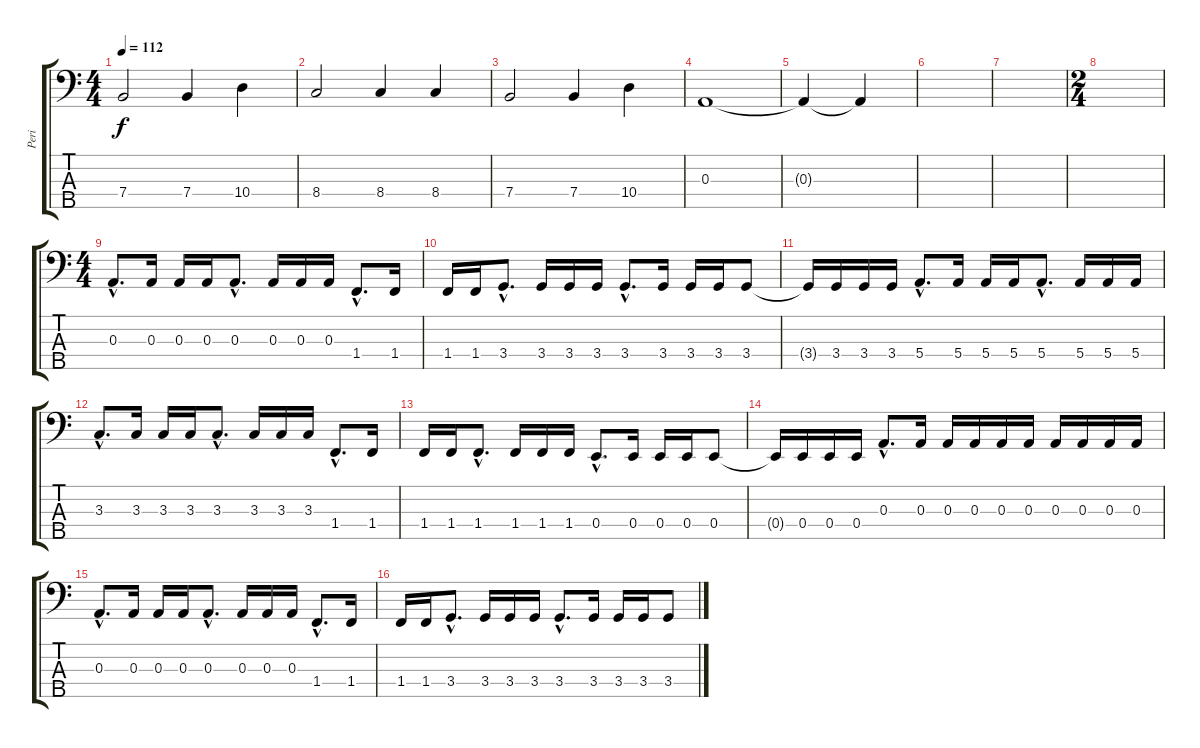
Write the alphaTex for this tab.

\track ("Peri" "Peri") {instrument electricbassfinger}
\staff {score tabs}
\tuning (G2 D2 A1 E1 B0) {hide}
\ts (4 4)
\tempo 112
\clef f4
\ks c
7.4.2{dy f} 7.4.4 10.4.4 |
8.4.2 8.4.4 8.4.4 |
7.4.2 7.4.4 10.4.4 |
0.3.1 |
0.3{t}.4 0.3{t}.4 |
|
|
\ts (2 4)
|
\ts (4 4)
0.3{hac}.8{d} 0.3.16 0.3.16 0.3.16 0.3{hac}.8{d} 0.3.16 0.3.16 0.3.16 1.4{hac}.8{d} 1.4.16 |
1.4.16 1.4.16 3.4{hac}.8{d} 3.4.16 3.4.16 3.4.16 3.4{hac}.8{d} 3.4.16 3.4.16 3.4.16 3.4.8 |
3.4{t}.16 3.4.16 3.4.16 3.4.16 5.4{hac}.8{d} 5.4.16 5.4.16 5.4.16 5.4{hac}.8{d} 5.4.16 5.4.16 5.4.16 |
3.3{hac}.8{d} 3.3.16 3.3.16 3.3.16 3.3{hac}.8{d} 3.3.16 3.3.16 3.3.16 1.4{hac}.8{d} 1.4.16 |
1.4.16 1.4.16 1.4{hac}.8{d} 1.4.16 1.4.16 1.4.16 0.4{hac}.8{d} 0.4.16 0.4.16 0.4.16 0.4.8 |
0.4{t}.16 0.4.16 0.4.16 0.4.16 0.3{hac}.8{d} 0.3.16 0.3.16 0.3.16 0.3.16 0.3.16 0.3.16 0.3.16 0.3.16 0.3.16 |
0.3{hac}.8{d} 0.3.16 0.3.16 0.3.16 0.3{hac}.8{d} 0.3.16 0.3.16 0.3.16 1.4{hac}.8{d} 1.4.16 |
1.4.16 1.4.16 3.4{hac}.8{d} 3.4.16 3.4.16 3.4.16 3.4{hac}.8{d} 3.4.16 3.4.16 3.4.16 3.4.8
